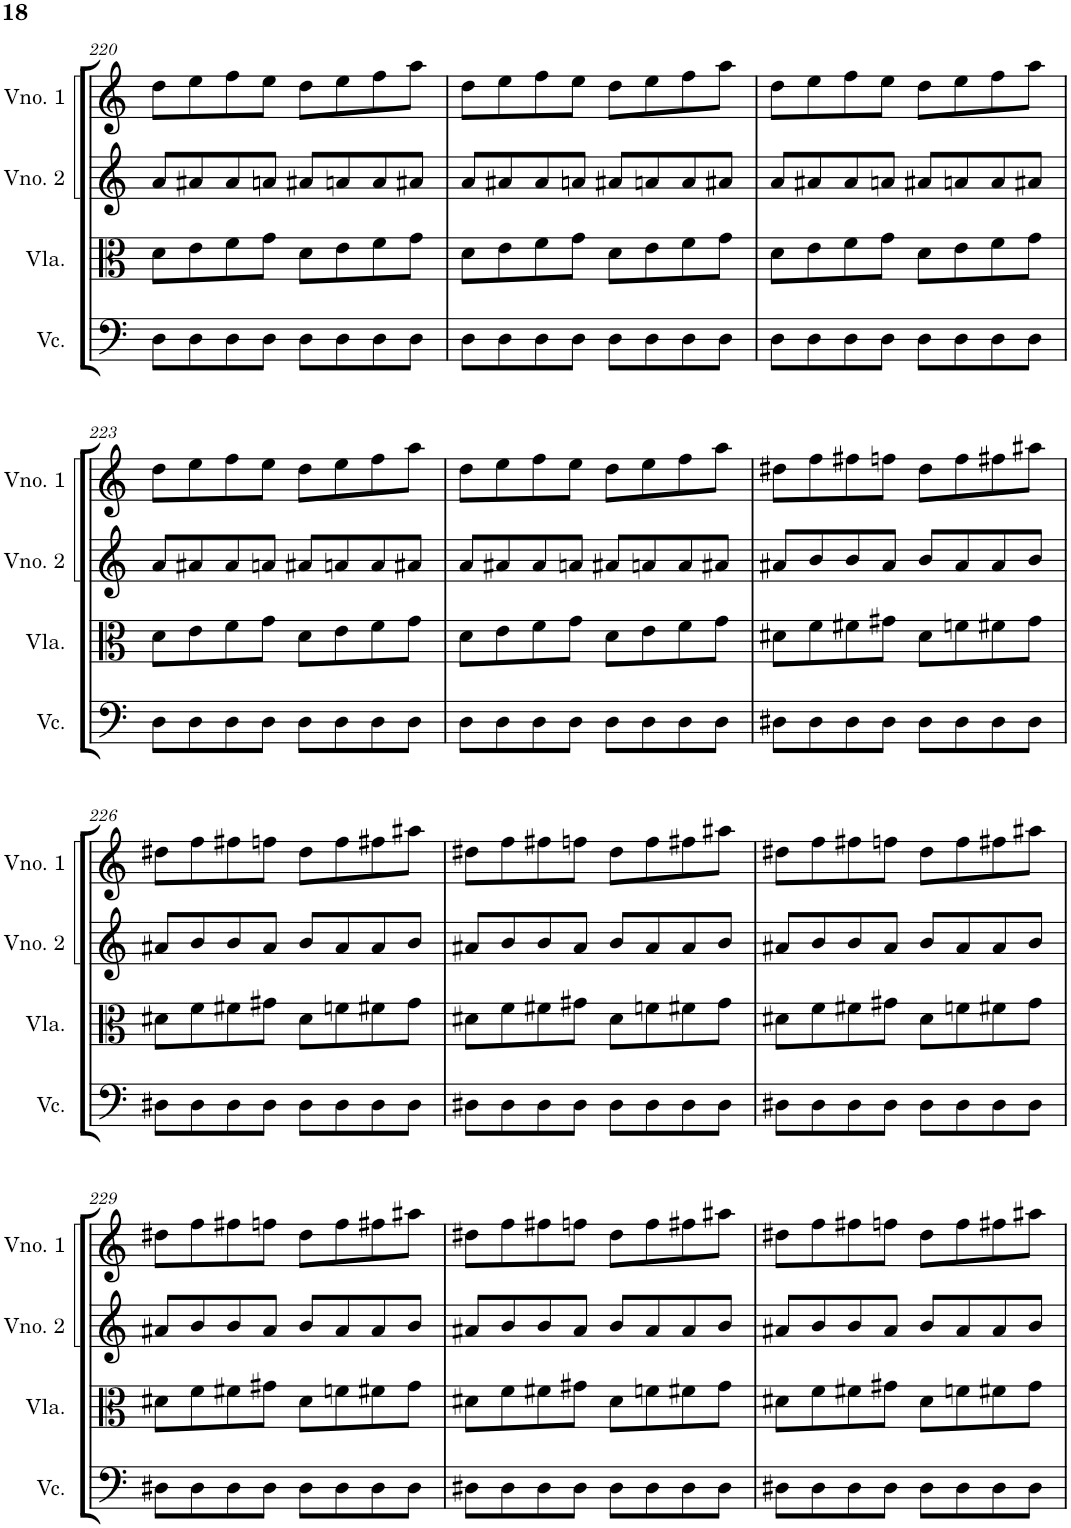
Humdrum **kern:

**kern	**kern	**kern	**kern
*part4	*part3	*part2	*part1
*staff4	*staff3	*staff2	*staff1
*I"Violoncelo	*I"Viola	*I"Violino 2	*I"Violino 1
*I'Vc.	*I'Vla.	*I'Vno. 2	*I'Vno. 1
!!LO:PB:g=z
*clefF4	*clefC3	*clefG2	*clefG2
*k[]	*k[]	*k[]	*k[]
*M4/4	*M4/4	*M4/4	*M4/4
=220	=220	=220	=220
8D\L	8d\L	8a/L	8dd\L
8D\	8e\	8a#X/	8ee\
8D\	8f\	8a#/	8ff\
8D\J	8g\J	8an/J	8ee\J
8D\L	8d\L	8a#X/L	8dd\L
8D\	8e\	8an/	8ee\
8D\	8f\	8a/	8ff\
8D\J	8g\J	8a#X/J	8aa\J
=221	=221	=221	=221
8D\L	8d\L	8a/L	8dd\L
8D\	8e\	8a#X/	8ee\
8D\	8f\	8a#/	8ff\
8D\J	8g\J	8an/J	8ee\J
8D\L	8d\L	8a#X/L	8dd\L
8D\	8e\	8an/	8ee\
8D\	8f\	8a/	8ff\
8D\J	8g\J	8a#X/J	8aa\J
=222	=222	=222	=222
8D\L	8d\L	8a/L	8dd\L
8D\	8e\	8a#X/	8ee\
8D\	8f\	8a#/	8ff\
8D\J	8g\J	8an/J	8ee\J
8D\L	8d\L	8a#X/L	8dd\L
8D\	8e\	8an/	8ee\
8D\	8f\	8a/	8ff\
8D\J	8g\J	8a#X/J	8aa\J
!!LO:LB:g=z
=223	=223	=223	=223
8D\L	8d\L	8a/L	8dd\L
8D\	8e\	8a#X/	8ee\
8D\	8f\	8a#/	8ff\
8D\J	8g\J	8an/J	8ee\J
8D\L	8d\L	8a#X/L	8dd\L
8D\	8e\	8an/	8ee\
8D\	8f\	8a/	8ff\
8D\J	8g\J	8a#X/J	8aa\J
=224	=224	=224	=224
8D\L	8d\L	8a/L	8dd\L
8D\	8e\	8a#X/	8ee\
8D\	8f\	8a#/	8ff\
8D\J	8g\J	8an/J	8ee\J
8D\L	8d\L	8a#X/L	8dd\L
8D\	8e\	8an/	8ee\
8D\	8f\	8a/	8ff\
8D\J	8g\J	8a#X/J	8aa\J
=225	=225	=225	=225
8D#X\L	8d#X\L	8a#X/L	8dd#X\L
8D#\	8f\	8b/	8ff\
8D#\	8f#X\	8b/	8ff#X\
8D#\J	8g#X\J	8a#/J	8ffn\J
8D#\L	8d#\L	8b/L	8dd#\L
8D#\	8fn\	8a#/	8ff\
8D#\	8f#X\	8a#/	8ff#X\
8D#\J	8g#\J	8b/J	8aa#X\J
!!LO:LB:g=z
=226	=226	=226	=226
8D#X\L	8d#X\L	8a#X/L	8dd#X\L
8D#\	8f\	8b/	8ff\
8D#\	8f#X\	8b/	8ff#X\
8D#\J	8g#X\J	8a#/J	8ffn\J
8D#\L	8d#\L	8b/L	8dd#\L
8D#\	8fn\	8a#/	8ff\
8D#\	8f#X\	8a#/	8ff#X\
8D#\J	8g#\J	8b/J	8aa#X\J
=227	=227	=227	=227
8D#X\L	8d#X\L	8a#X/L	8dd#X\L
8D#\	8f\	8b/	8ff\
8D#\	8f#X\	8b/	8ff#X\
8D#\J	8g#X\J	8a#/J	8ffn\J
8D#\L	8d#\L	8b/L	8dd#\L
8D#\	8fn\	8a#/	8ff\
8D#\	8f#X\	8a#/	8ff#X\
8D#\J	8g#\J	8b/J	8aa#X\J
=228	=228	=228	=228
8D#X\L	8d#X\L	8a#X/L	8dd#X\L
8D#\	8f\	8b/	8ff\
8D#\	8f#X\	8b/	8ff#X\
8D#\J	8g#X\J	8a#/J	8ffn\J
8D#\L	8d#\L	8b/L	8dd#\L
8D#\	8fn\	8a#/	8ff\
8D#\	8f#X\	8a#/	8ff#X\
8D#\J	8g#\J	8b/J	8aa#X\J
!!LO:LB:g=z
=229	=229	=229	=229
8D#X\L	8d#X\L	8a#X/L	8dd#X\L
8D#\	8f\	8b/	8ff\
8D#\	8f#X\	8b/	8ff#X\
8D#\J	8g#X\J	8a#/J	8ffn\J
8D#\L	8d#\L	8b/L	8dd#\L
8D#\	8fn\	8a#/	8ff\
8D#\	8f#X\	8a#/	8ff#X\
8D#\J	8g#\J	8b/J	8aa#X\J
=230	=230	=230	=230
8D#X\L	8d#X\L	8a#X/L	8dd#X\L
8D#\	8f\	8b/	8ff\
8D#\	8f#X\	8b/	8ff#X\
8D#\J	8g#X\J	8a#/J	8ffn\J
8D#\L	8d#\L	8b/L	8dd#\L
8D#\	8fn\	8a#/	8ff\
8D#\	8f#X\	8a#/	8ff#X\
8D#\J	8g#\J	8b/J	8aa#X\J
=231	=231	=231	=231
8D#X\L	8d#X\L	8a#X/L	8dd#X\L
8D#\	8f\	8b/	8ff\
8D#\	8f#X\	8b/	8ff#X\
8D#\J	8g#X\J	8a#/J	8ffn\J
8D#\L	8d#\L	8b/L	8dd#\L
8D#\	8fn\	8a#/	8ff\
8D#\	8f#X\	8a#/	8ff#X\
8D#\J	8g#\J	8b/J	8aa#X\J
=	=	=	=
*-	*-	*-	*-
